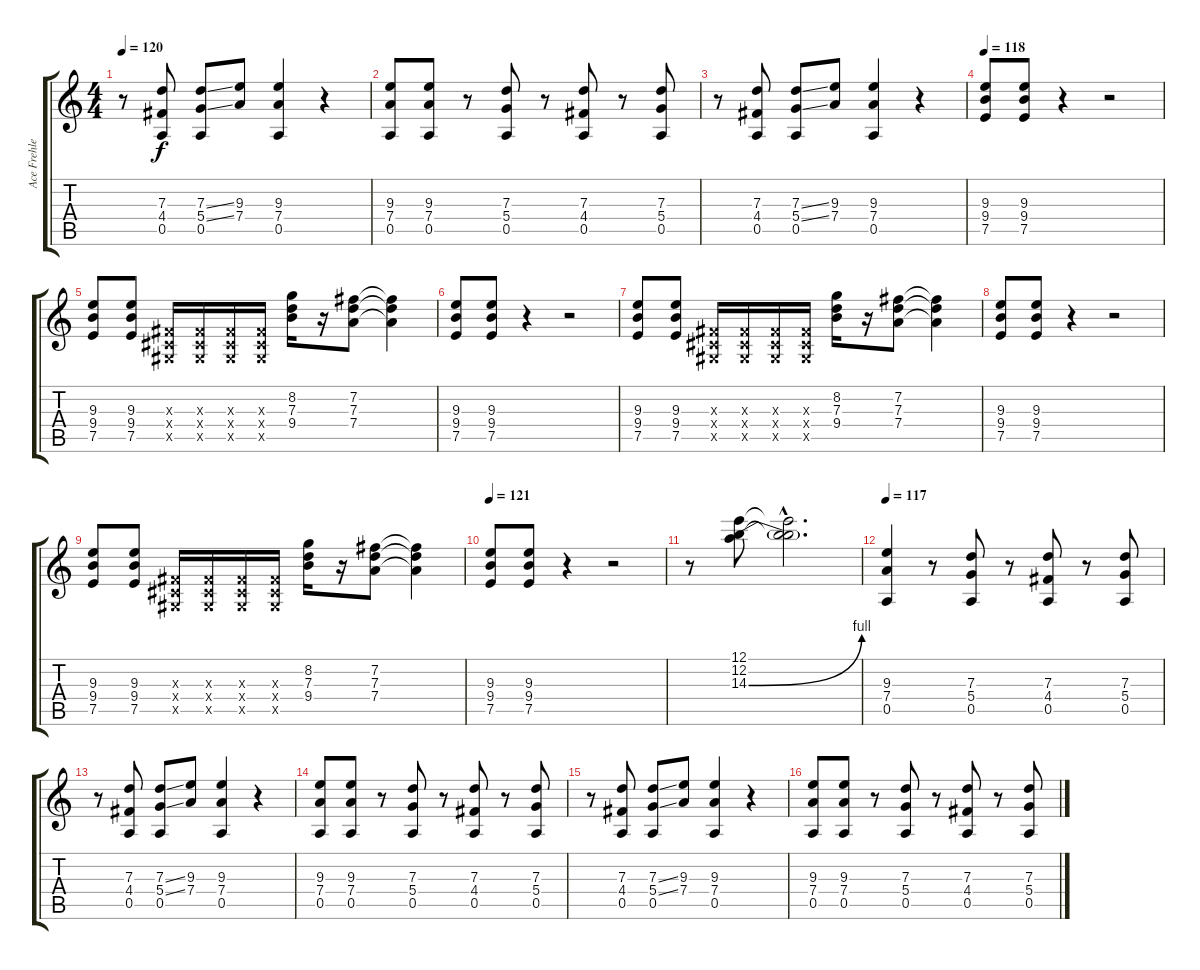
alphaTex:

\track ("Ace Frehley" "Ace Frehle") {instrument overdrivenguitar}
\staff {score tabs}
\tuning (E4 B3 G3 D3 A2 E2) {hide}
\ts (4 4)
\tempo 120
\clef g2
\ks c
r.8{dy f} (7.3 4.4 0.5).8 (7.3{ss} 5.4{ss} 0.5).8 (9.3 7.4).8 (9.3 7.4 0.5).4 r.4 |
(9.3 7.4 0.5).8 (9.3 7.4 0.5).8 r.8 (7.3 5.4 0.5).8 r.8 (7.3 4.4 0.5).8 r.8 (7.3 5.4 0.5).8 |
r.8 (7.3 4.4 0.5).8 (7.3{ss} 5.4{ss} 0.5).8 (9.3 7.4).8 (9.3 7.4 0.5).4 r.4 |
\tempo 118
(9.3 9.4 7.5).8 (9.3 9.4 7.5).8 r.4 r.2 |
(9.3 9.4 7.5).8 (9.3 9.4 7.5).8 (-1.3{x} -1.4{x} -1.5{x}).16 (-1.3{x} -1.4{x} -1.5{x}).16 (-1.3{x} -1.4{x} -1.5{x}).16 (-1.3{x} -1.4{x} -1.5{x}).16 (8.2 7.3 9.4).16 r.16 (7.2 7.3 7.4).8 (7.2{t} 7.3{t} 7.4{t}).4 |
(9.3 9.4 7.5).8 (9.3 9.4 7.5).8 r.4 r.2 |
(9.3 9.4 7.5).8 (9.3 9.4 7.5).8 (-1.3{x} -1.4{x} -1.5{x}).16 (-1.3{x} -1.4{x} -1.5{x}).16 (-1.3{x} -1.4{x} -1.5{x}).16 (-1.3{x} -1.4{x} -1.5{x}).16 (8.2 7.3 9.4).16 r.16 (7.2 7.3 7.4).8 (7.2{t} 7.3{t} 7.4{t}).4 |
(9.3 9.4 7.5).8 (9.3 9.4 7.5).8 r.4 r.2 |
(9.3 9.4 7.5).8 (9.3 9.4 7.5).8 (-1.3{x} -1.4{x} -1.5{x}).16 (-1.3{x} -1.4{x} -1.5{x}).16 (-1.3{x} -1.4{x} -1.5{x}).16 (-1.3{x} -1.4{x} -1.5{x}).16 (8.2 7.3 9.4).16 r.16 (7.2 7.3 7.4).8 (7.2{t} 7.3{t} 7.4{t}).4 |
\tempo 121
(9.3 9.4 7.5).8 (9.3 9.4 7.5).8 r.4 r.2 |
r.8 (12.1 12.2 14.3{be (bend 0 0 60 4)}).8 (12.1{hac t} 12.2{hac t} 14.3{hac t}).2{d} |
\tempo 117
(9.3 7.4 0.5).4 r.8 (7.3 5.4 0.5).8 r.8 (7.3 4.4 0.5).8 r.8 (7.3 5.4 0.5).8 |
r.8 (7.3 4.4 0.5).8 (7.3{ss} 5.4{ss} 0.5).8 (9.3 7.4).8 (9.3 7.4 0.5).4 r.4 |
(9.3 7.4 0.5).8 (9.3 7.4 0.5).8 r.8 (7.3 5.4 0.5).8 r.8 (7.3 4.4 0.5).8 r.8 (7.3 5.4 0.5).8 |
r.8 (7.3 4.4 0.5).8 (7.3{ss} 5.4{ss} 0.5).8 (9.3 7.4).8 (9.3 7.4 0.5).4 r.4 |
(9.3 7.4 0.5).8 (9.3 7.4 0.5).8 r.8 (7.3 5.4 0.5).8 r.8 (7.3 4.4 0.5).8 r.8 (7.3 5.4 0.5).8
